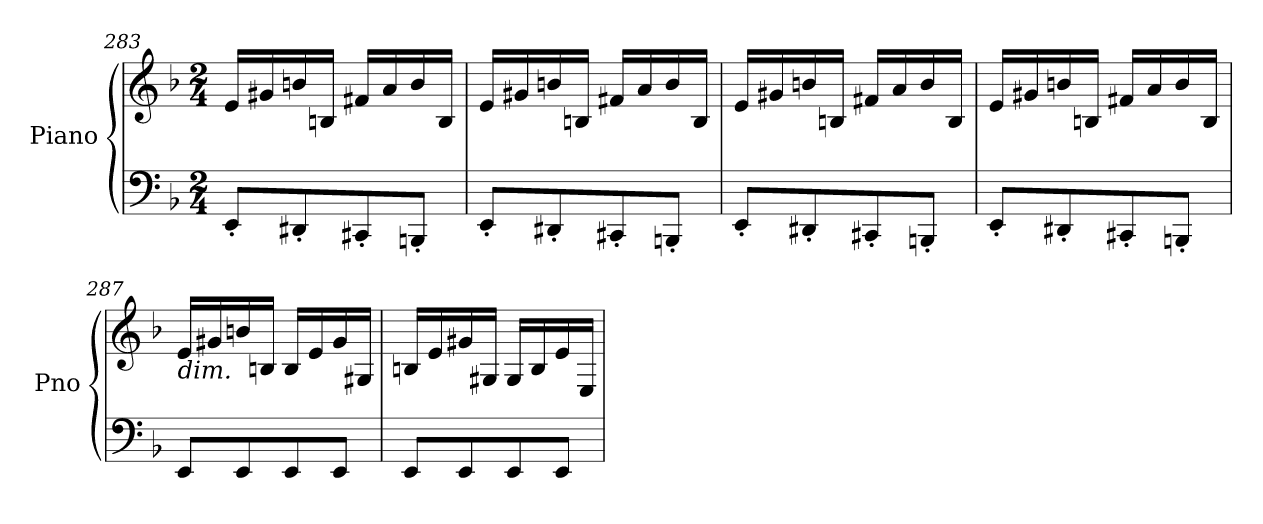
**kern	**kern
*part1	*part1
*staff2	*staff1
*I"Piano	*
*I'Pno	*
*clefF4	*clefG2
*k[b-]	*k[b-]
*M2/4	*M2/4
=283	=283
8EE'/L	16e/LL
.	16g#X/
8DD#X'/	16bn/
.	16Bn/JJ
8CC#X'/	16f#X/LL
.	16a/
8BBBn'/J	16b/
.	16B/JJ
!!LO:LB:g=z
=284	=284
8EE'/L	16e/LL
.	16g#X/
8DD#X'/	16bn/
.	16Bn/JJ
8CC#X'/	16f#X/LL
.	16a/
8BBBn'/J	16b/
.	16B/JJ
=285	=285
8EE'/L	16e/LL
.	16g#X/
8DD#X'/	16bn/
.	16Bn/JJ
8CC#X'/	16f#X/LL
.	16a/
8BBBn'/J	16b/
.	16B/JJ
=286	=286
8EE'/L	16e/LL
.	16g#X/
8DD#X'/	16bn/
.	16Bn/JJ
8CC#X'/	16f#X/LL
.	16a/
8BBBn'/J	16b/
.	16B/JJ
=287	=287
!	!LO:TX:b:i:t=dim.
8EE/L	16e/LL
.	16g#X/
8EE/	16bn/
.	16Bn/JJ
8EE/	16B/LL
.	16e/
8EE/J	16g#/
.	16G#X/JJ
=288	=288
8EE/L	16Bn/LL
.	16e/
8EE/	16g#X/
.	16G#X/JJ
8EE/	16G#/LL
.	16B/
8EE/J	16e/
.	16E/JJ
=	=
*-	*-
